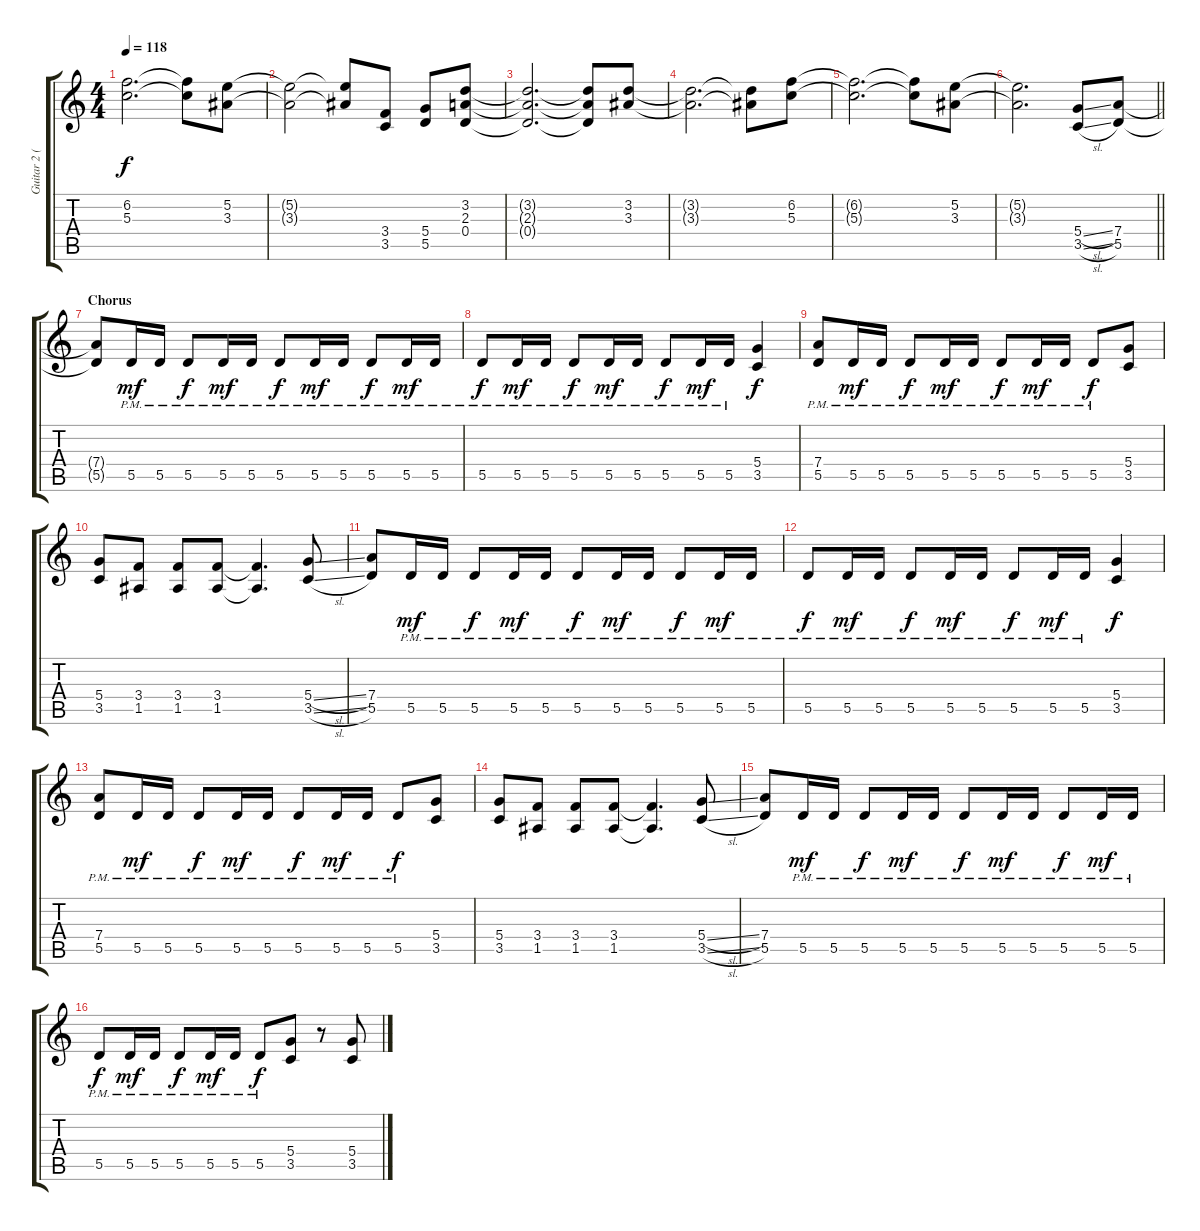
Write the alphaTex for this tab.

\track ("Guitar 2 (M. Wilton)" "Guitar 2 (") {instrument distortionguitar}
\staff {score tabs}
\tuning (E4 B3 G3 D3 A2 E2) {hide}
\ts (4 4)
\tempo 118
\clef g2
\ks c
(6.2{t} 5.3{t}).2{d dy f} (6.2{t} 5.3{t}).8 (5.2 3.3).8 |
(5.2{t} 3.3{t}).2 (5.2{t} 3.3{t}).8 (3.4 3.5).8 (5.4 5.5).8 (3.2 2.3 0.4).8 |
(3.2{t} 2.3{t} 0.4{t}).2{d} (3.2{t} 2.3{t} 0.4{t}).8 (3.2 3.3).8 |
(3.2{t} 3.3{t}).2{d} (3.2{t} 3.3{t}).8 (6.2 5.3).8 |
(6.2{t} 5.3{t}).2{d} (6.2{t} 5.3{t}).8 (5.2 3.3).8 |
\barLineRight lightlight
(5.2{t} 3.3{t}).2{d} (5.4{sl} 3.5{sl}).8 (7.4 5.5).8 |
\section ("" "Chorus")
(7.4{t} 5.5{t}).8 5.5{pm}.16{dy mf} 5.5{pm}.16 5.5{pm}.8{dy f} 5.5{pm}.16{dy mf} 5.5{pm}.16 5.5{pm}.8{dy f} 5.5{pm}.16{dy mf} 5.5{pm}.16 5.5{pm}.8{dy f} 5.5{pm}.16{dy mf} 5.5{pm}.16 |
5.5{pm}.8{dy f} 5.5{pm}.16{dy mf} 5.5{pm}.16 5.5{pm}.8{dy f} 5.5{pm}.16{dy mf} 5.5{pm}.16 5.5{pm}.8{dy f} 5.5{pm}.16{dy mf} 5.5{pm}.16 (5.4 3.5).4{dy f} |
(7.4{pm} 5.5{pm}).8 5.5{pm}.16{dy mf} 5.5{pm}.16 5.5{pm}.8{dy f} 5.5{pm}.16{dy mf} 5.5{pm}.16 5.5{pm}.8{dy f} 5.5{pm}.16{dy mf} 5.5{pm}.16 5.5{pm}.8{dy f} (5.4 3.5).8 |
(5.4 3.5).8 (3.4 1.5).8 (3.4 1.5).8 (3.4 1.5).8 (3.4{t} 1.5{t}).4{d} (5.4{sl} 3.5{sl}).8 |
(7.4 5.5).8 5.5{pm}.16{dy mf} 5.5{pm}.16 5.5{pm}.8{dy f} 5.5{pm}.16{dy mf} 5.5{pm}.16 5.5{pm}.8{dy f} 5.5{pm}.16{dy mf} 5.5{pm}.16 5.5{pm}.8{dy f} 5.5{pm}.16{dy mf} 5.5{pm}.16 |
5.5{pm}.8{dy f} 5.5{pm}.16{dy mf} 5.5{pm}.16 5.5{pm}.8{dy f} 5.5{pm}.16{dy mf} 5.5{pm}.16 5.5{pm}.8{dy f} 5.5{pm}.16{dy mf} 5.5{pm}.16 (5.4 3.5).4{dy f} |
(7.4{pm} 5.5{pm}).8 5.5{pm}.16{dy mf} 5.5{pm}.16 5.5{pm}.8{dy f} 5.5{pm}.16{dy mf} 5.5{pm}.16 5.5{pm}.8{dy f} 5.5{pm}.16{dy mf} 5.5{pm}.16 5.5{pm}.8{dy f} (5.4 3.5).8 |
(5.4 3.5).8 (3.4 1.5).8 (3.4 1.5).8 (3.4 1.5).8 (3.4{t} 1.5{t}).4{d} (5.4{sl} 3.5{sl}).8 |
(7.4 5.5).8 5.5{pm}.16{dy mf} 5.5{pm}.16 5.5{pm}.8{dy f} 5.5{pm}.16{dy mf} 5.5{pm}.16 5.5{pm}.8{dy f} 5.5{pm}.16{dy mf} 5.5{pm}.16 5.5{pm}.8{dy f} 5.5{pm}.16{dy mf} 5.5{pm}.16 |
5.5{pm}.8{dy f} 5.5{pm}.16{dy mf} 5.5{pm}.16 5.5{pm}.8{dy f} 5.5{pm}.16{dy mf} 5.5{pm}.16 5.5{pm}.8{dy f} (5.4 3.5).8 r.8 (5.4{sl} 3.5{sl}).8
